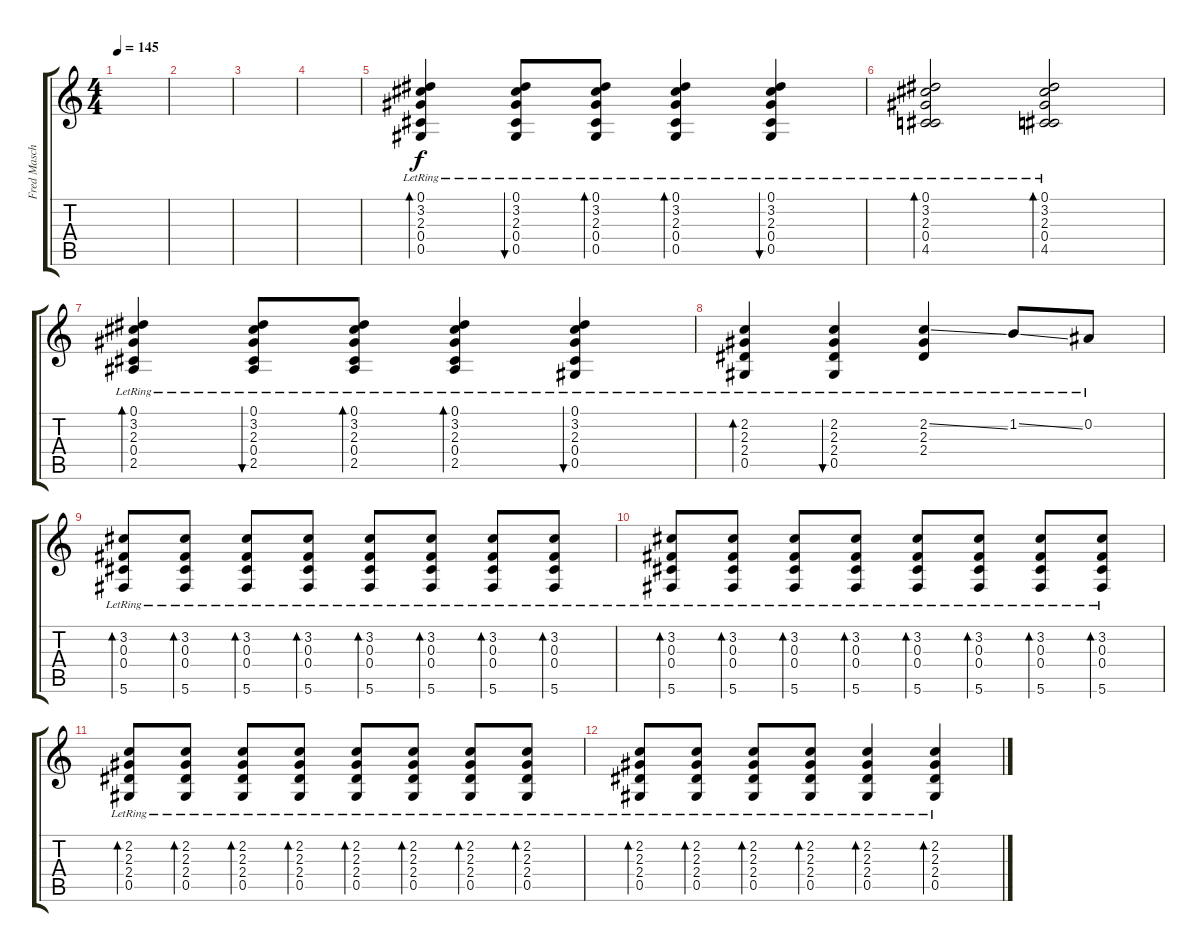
\track ("Fred Mascherino" "Fred Masch") {instrument acousticguitarsteel}
\staff {score tabs}
\tuning (Eb4 Bb3 Gb3 Db3 Ab2 Db2) {hide}
\ts (4 4)
\tempo 145
\clef g2
\ks c
|
|
|
|
(0.1{lr} 3.2{lr} 2.3{lr} 0.4{lr} 0.5{lr}).4{bd 30} (0.1{lr} 3.2{lr} 2.3{lr} 0.4{lr} 0.5{lr}).8{bu 30} (0.1{lr} 3.2{lr} 2.3{lr} 0.4{lr} 0.5{lr}).8{bd 30} (0.1{lr} 3.2{lr} 2.3{lr} 0.4{lr} 0.5{lr}).4{bd 30} (0.1{lr} 3.2{lr} 2.3{lr} 0.4{lr} 0.5{lr}).4{bu 30} |
(0.1{lr} 3.2{lr} 2.3{lr} 0.4{lr} 4.5{lr}).2{bd 30} (0.1{lr} 3.2{lr} 2.3{lr} 0.4{lr} 4.5{lr}).2{bd 30} |
(0.1{lr} 3.2{lr} 2.3{lr} 0.4{lr} 2.5{lr}).4{bd 30} (0.1{lr} 3.2{lr} 2.3{lr} 0.4{lr} 2.5{lr}).8{bu 30} (0.1{lr} 3.2{lr} 2.3{lr} 0.4{lr} 2.5{lr}).8{bd 30} (0.1{lr} 3.2{lr} 2.3{lr} 0.4{lr} 2.5{lr}).4{bd 30} (0.1{lr} 3.2{lr} 2.3{lr} 0.4{lr} 0.5{lr}).4{bu 30} |
(2.2{lr} 2.3{lr} 2.4{lr} 0.5{lr}).4{bd 30} (2.2{lr} 2.3{lr} 2.4{lr} 0.5{lr}).4{bu 30} (2.2{ss lr} 2.3{lr} 2.4{lr}).4 1.2{ss lr}.8 0.2{lr}.8 |
(3.2{lr} 0.3{lr} 0.4{lr} 5.6{lr}).8{bd 30} (3.2{lr} 0.3{lr} 0.4{lr} 5.6{lr}).8{bd 30} (3.2{lr} 0.3{lr} 0.4{lr} 5.6{lr}).8{bd 30} (3.2{lr} 0.3{lr} 0.4{lr} 5.6{lr}).8{bd 30} (3.2{lr} 0.3{lr} 0.4{lr} 5.6{lr}).8{bd 30} (3.2{lr} 0.3{lr} 0.4{lr} 5.6{lr}).8{bd 30} (3.2{lr} 0.3{lr} 0.4{lr} 5.6{lr}).8{bd 30} (3.2{lr} 0.3{lr} 0.4{lr} 5.6{lr}).8{bd 30} |
(3.2{lr} 0.3{lr} 0.4{lr} 5.6{lr}).8{bd 30} (3.2{lr} 0.3{lr} 0.4{lr} 5.6{lr}).8{bd 30} (3.2{lr} 0.3{lr} 0.4{lr} 5.6{lr}).8{bd 30} (3.2{lr} 0.3{lr} 0.4{lr} 5.6{lr}).8{bd 30} (3.2{lr} 0.3{lr} 0.4{lr} 5.6{lr}).8{bd 30} (3.2{lr} 0.3{lr} 0.4{lr} 5.6{lr}).8{bd 30} (3.2{lr} 0.3{lr} 0.4{lr} 5.6{lr}).8{bd 30} (3.2{lr} 0.3{lr} 0.4{lr} 5.6{lr}).8{bd 30} |
(2.2{lr} 2.3{lr} 2.4{lr} 0.5{lr}).8{bd 30} (2.2{lr} 2.3{lr} 2.4{lr} 0.5{lr}).8{bd 30} (2.2{lr} 2.3{lr} 2.4{lr} 0.5{lr}).8{bd 30} (2.2{lr} 2.3{lr} 2.4{lr} 0.5{lr}).8{bd 30} (2.2{lr} 2.3{lr} 2.4{lr} 0.5{lr}).8{bd 30} (2.2{lr} 2.3{lr} 2.4{lr} 0.5{lr}).8{bd 30} (2.2{lr} 2.3{lr} 2.4{lr} 0.5{lr}).8{bd 30} (2.2{lr} 2.3{lr} 2.4{lr} 0.5{lr}).8{bd 30} |
(2.2{lr} 2.3{lr} 2.4{lr} 0.5{lr}).8{bd 30} (2.2{lr} 2.3{lr} 2.4{lr} 0.5{lr}).8{bd 30} (2.2{lr} 2.3{lr} 2.4{lr} 0.5{lr}).8{bd 30} (2.2{lr} 2.3{lr} 2.4{lr} 0.5{lr}).8{bd 30} (2.2{lr} 2.3{lr} 2.4{lr} 0.5{lr}).4{bd 30} (2.2{lr} 2.3{lr} 2.4{lr} 0.5{lr}).4{bd 30}
